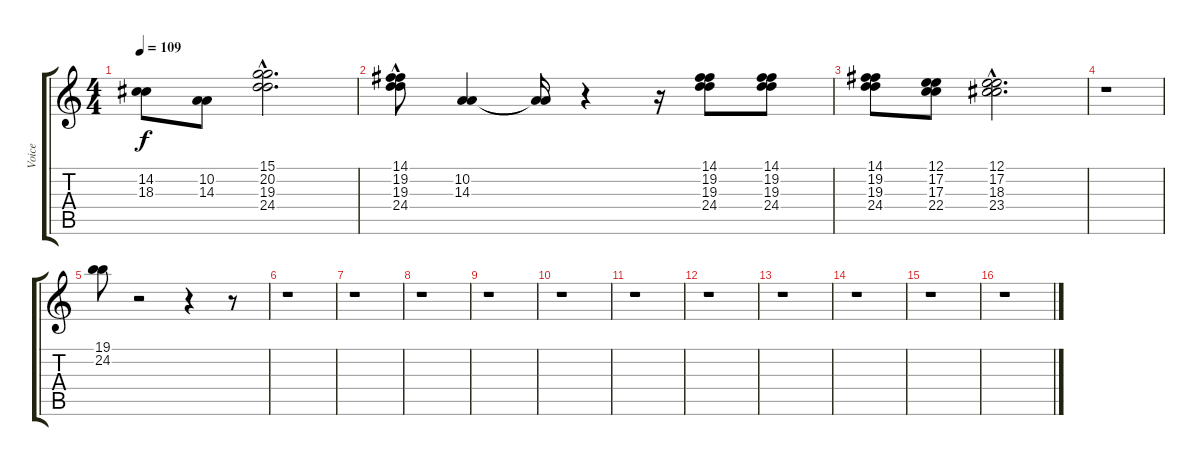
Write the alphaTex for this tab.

\track ("Voice" "Voice") {instrument sopranosax}
\staff {score tabs}
\tuning (E4 B3 G3 D3 A2 E2) {hide}
\ts (4 4)
\tempo 109
\clef g2
\ks c
(14.2 18.3).8{dy f} (10.2 14.3).8 (15.1{hac} 20.2{hac} 19.3{hac} 24.4{hac}).2{d} |
(14.1{hac} 19.2{hac} 19.3 24.4).8 (10.2 14.3).4 (10.2{t} 14.3{t}).16 r.4 r.16 (14.1 19.2 19.3 24.4).8 (14.1 19.2 19.3 24.4).8 |
(14.1 19.2 19.3 24.4).8 (12.1 17.2 17.3 22.4).8 (12.1{hac} 17.2{hac} 18.3{hac} 23.4{hac}).2{d} |
r.1 |
(19.1 24.2).8 r.2 r.4 r.8 |
r.1 |
r.1 |
r.1 |
r.1 |
r.1 |
r.1 |
r.1 |
r.1 |
r.1 |
r.1 |
r.1
